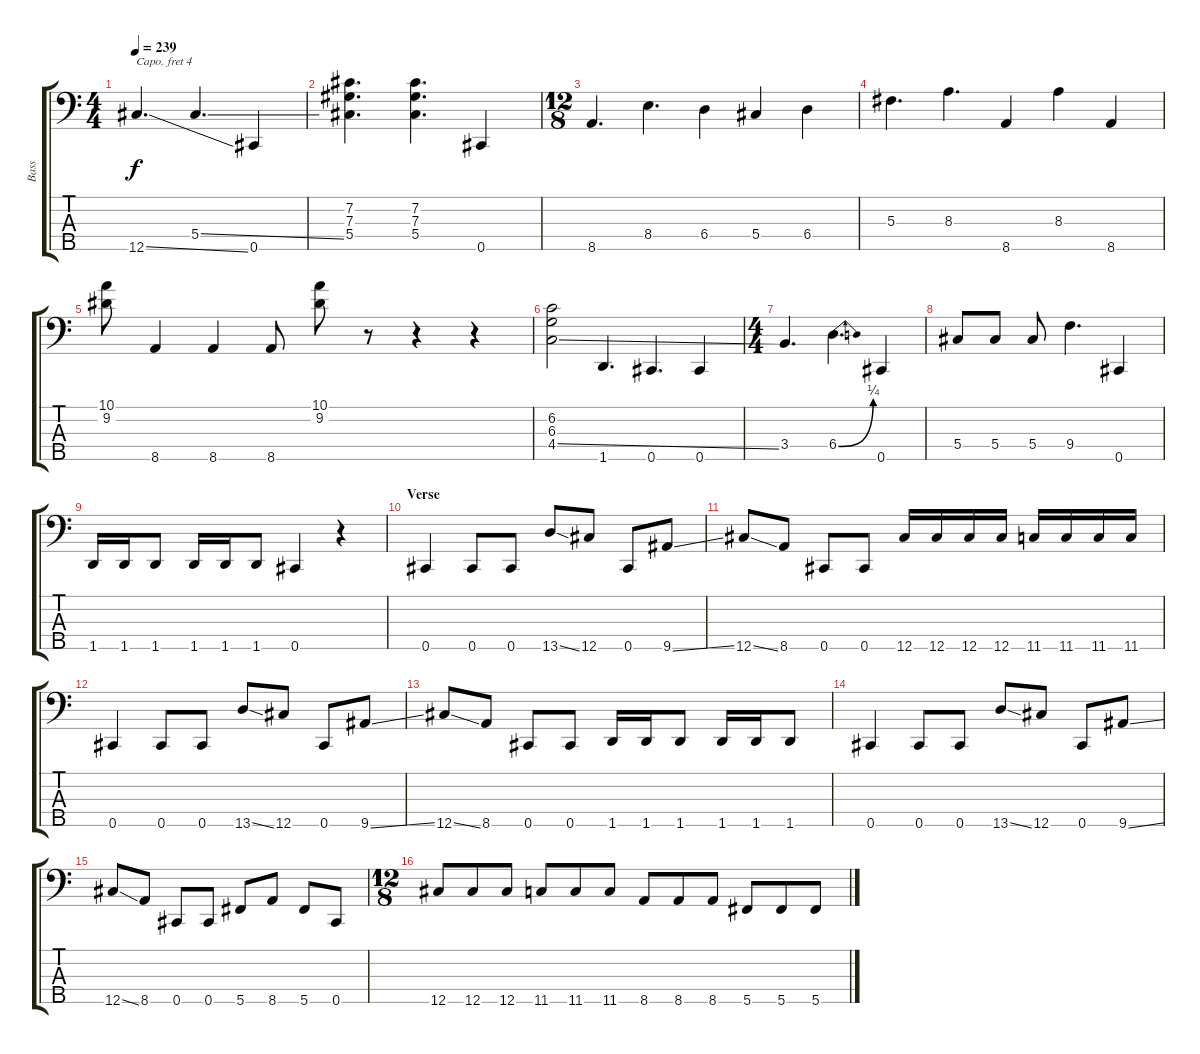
\track ("Bass" "Bass") {instrument electricbassfinger}
\staff {score tabs}
\capo 4
\tuning (G2 D2 A1 E1 A0) {hide}
\ts (4 4)
\tempo 239
\clef f4
\ks c
12.5{ss}.4{d dy f} 5.4{ss}.4{d} 0.5.4 |
(7.2 7.3 5.4).4{d} (7.2 7.3 5.4).4{d} 0.5.4 |
\ts (12 8)
8.5.4{d} 8.4.4{d} 6.4.4 5.4.4 6.4.4 |
5.3.4{d} 8.3.4{d} 8.5.4 8.3.4 8.5.4 |
(10.1 9.2).8 8.5.4 8.5.4 8.5.8 (10.1 9.2).8 r.8 r.4 r.4 |
(6.2 6.3 4.4{ss}).2 1.5.4{d} 0.5.4{d} 0.5.4 |
\ts (4 4)
3.4.4{d} 6.4{be (bend 0 0 60 1)}.4{d} 0.5.4 |
5.4.8 5.4.8 5.4.8 9.4.4{d} 0.5.4 |
1.5.16 1.5.16 1.5.8 1.5.16 1.5.16 1.5.8 0.5.4 r.4 |
\section ("" "Verse")
0.5.4 0.5.8 0.5.8 13.5{ss}.8 12.5.8 0.5.8 9.5{ss}.8 |
12.5{ss}.8 8.5.8 0.5.8 0.5.8 12.5.16 12.5.16 12.5.16 12.5.16 11.5.16 11.5.16 11.5.16 11.5.16 |
0.5.4 0.5.8 0.5.8 13.5{ss}.8 12.5.8 0.5.8 9.5{ss}.8 |
12.5{ss}.8 8.5.8 0.5.8 0.5.8 1.5.16 1.5.16 1.5.8 1.5.16 1.5.16 1.5.8 |
0.5.4 0.5.8 0.5.8 13.5{ss}.8 12.5.8 0.5.8 9.5{ss}.8 |
12.5{ss}.8 8.5.8 0.5.8 0.5.8 5.5.8 8.5.8 5.5.8 0.5.8 |
\ts (12 8)
12.5.8 12.5.8 12.5.8 11.5.8 11.5.8 11.5.8 8.5.8 8.5.8 8.5.8 5.5.8 5.5.8 5.5.8
